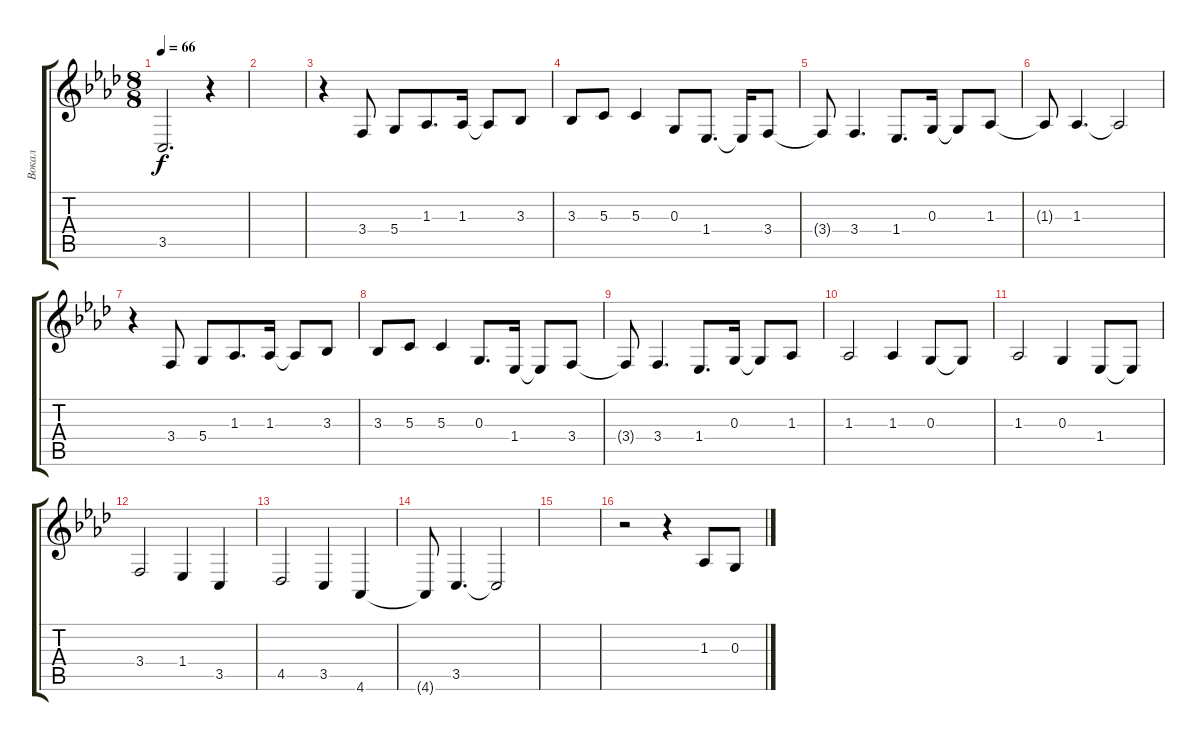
\track ("Вокал" "Вокал") {instrument violin}
\staff {score tabs}
\tuning (E4 B3 G3 D3 A2 E2) {hide}
\ts (8 8)
\tempo 66
\clef g2
\ks fminor
3.5.2{d dy f} r.4 |
|
r.4 3.4.8 5.4.8 1.3.8{d beam merge} 1.3.16 1.3{t}.8 3.3.8 |
3.3.8 5.3.8 5.3.4 0.3.8 1.4.8{d} 1.4{t}.16 3.4.8 |
3.4{t}.8 3.4.4{d} 1.4.8{d beam merge} 0.3.16 0.3{t}.8 1.3.8 |
1.3{t}.8 1.3.4{d} 1.3{t}.2 |
r.4 3.4.8 5.4.8 1.3.8{d beam merge} 1.3.16 1.3{t}.8 3.3.8 |
3.3.8 5.3.8 5.3.4 0.3.8{d beam merge} 1.4.16 1.4{t}.8 3.4.8 |
3.4{t}.8 3.4.4{d} 1.4.8{d beam merge} 0.3.16 0.3{t}.8 1.3.8 |
1.3.2 1.3.4 0.3.8{beam merge} 0.3{t}.8 |
1.3.2 0.3.4 1.4.8 1.4{t}.8 |
3.4.2 1.4.4 3.5.4 |
4.5.2 3.5.4 4.6.4 |
4.6{t}.8 3.5.4{d} 3.5{t}.2 |
|
r.2 r.4 1.3.8{beam merge} 0.3.8
